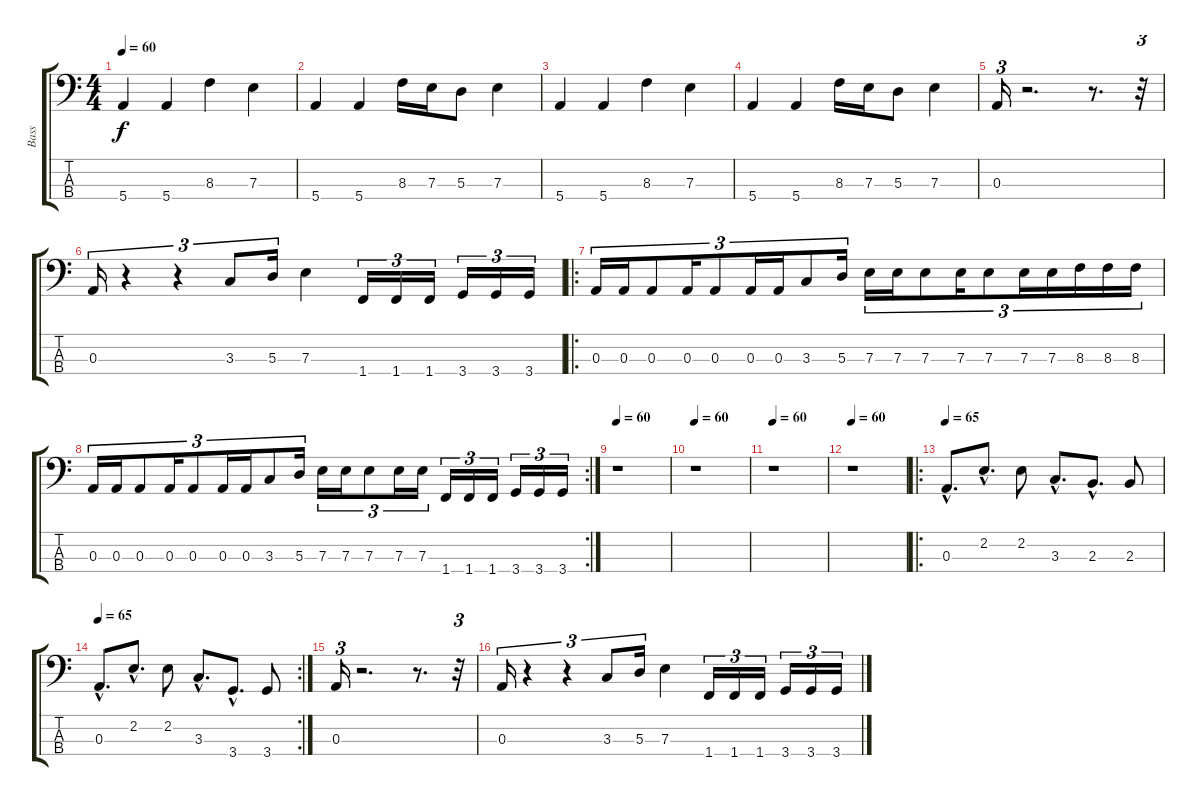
\track ("Bass" "Bass") {instrument electricbasspick}
\staff {score tabs}
\tuning (G2 D2 A1 E1) {hide}
\ts (4 4)
\tempo 60
\clef f4
\ks c
5.4.4{dy f} 5.4.4 8.3.4 7.3.4 |
5.4.4 5.4.4 8.3.16 7.3.16 5.3.8 7.3.4 |
5.4.4 5.4.4 8.3.4 7.3.4 |
5.4.4 5.4.4 8.3.16 7.3.16 5.3.8 7.3.4 |
0.3.16{tu (3 2)} r.2{d} r.8{d} r.32{tu (3 2)} |
0.3.16{tu (3 2)} r.4{tu (3 2)} r.4{tu (3 2)} 3.3.8{tu (3 2)} 5.3.16{tu (3 2)} 7.3.4 1.4.16{tu (3 2)} 1.4.16{tu (3 2)} 1.4.16{tu (3 2)} 3.4.16{tu (3 2)} 3.4.16{tu (3 2)} 3.4.16{tu (3 2)} |
\ro
0.3.16{tu (3 2)} 0.3.16{tu (3 2)} 0.3.8{tu (3 2)} 0.3.16{tu (3 2)} 0.3.8{tu (3 2)} 0.3.16{tu (3 2)} 0.3.16{tu (3 2)} 3.3.8{tu (3 2)} 5.3.16{tu (3 2)} 7.3.16{tu (3 2)} 7.3.16{tu (3 2)} 7.3.8{tu (3 2)} 7.3.16{tu (3 2)} 7.3.8{tu (3 2)} 7.3.16{tu (3 2)} 7.3.16{tu (3 2)} 8.3.16{tu (3 2)} 8.3.16{tu (3 2)} 8.3.16{tu (3 2)} |
\rc 2
0.3.16{tu (3 2)} 0.3.16{tu (3 2)} 0.3.8{tu (3 2)} 0.3.16{tu (3 2)} 0.3.8{tu (3 2)} 0.3.16{tu (3 2)} 0.3.16{tu (3 2)} 3.3.8{tu (3 2)} 5.3.16{tu (3 2)} 7.3.16{tu (3 2)} 7.3.16{tu (3 2)} 7.3.8{tu (3 2)} 7.3.16{tu (3 2)} 7.3.16{tu (3 2)} 1.4.16{tu (3 2)} 1.4.16{tu (3 2)} 1.4.16{tu (3 2)} 3.4.16{tu (3 2)} 3.4.16{tu (3 2)} 3.4.16{tu (3 2)} |
\tempo 60
r.1 |
\tempo 60
r.1 |
\tempo 60
r.1 |
\tempo 60
r.1 |
\ro
\tempo 60
\tempo 65
0.3{hac}.8{d} 2.2{hac}.8{d} 2.2.8 3.3{hac}.8{d} 2.3{hac}.8{d} 2.3.8 |
\rc 2
\tempo 60
\tempo 65
0.3{hac}.8{d} 2.2{hac}.8{d} 2.2.8 3.3{hac}.8{d} 3.4{hac}.8{d} 3.4.8 |
0.3.16{tu (3 2)} r.2{d} r.8{d} r.32{tu (3 2)} |
0.3.16{tu (3 2)} r.4{tu (3 2)} r.4{tu (3 2)} 3.3.8{tu (3 2)} 5.3.16{tu (3 2)} 7.3.4 1.4.16{tu (3 2)} 1.4.16{tu (3 2)} 1.4.16{tu (3 2)} 3.4.16{tu (3 2)} 3.4.16{tu (3 2)} 3.4.16{tu (3 2)}
